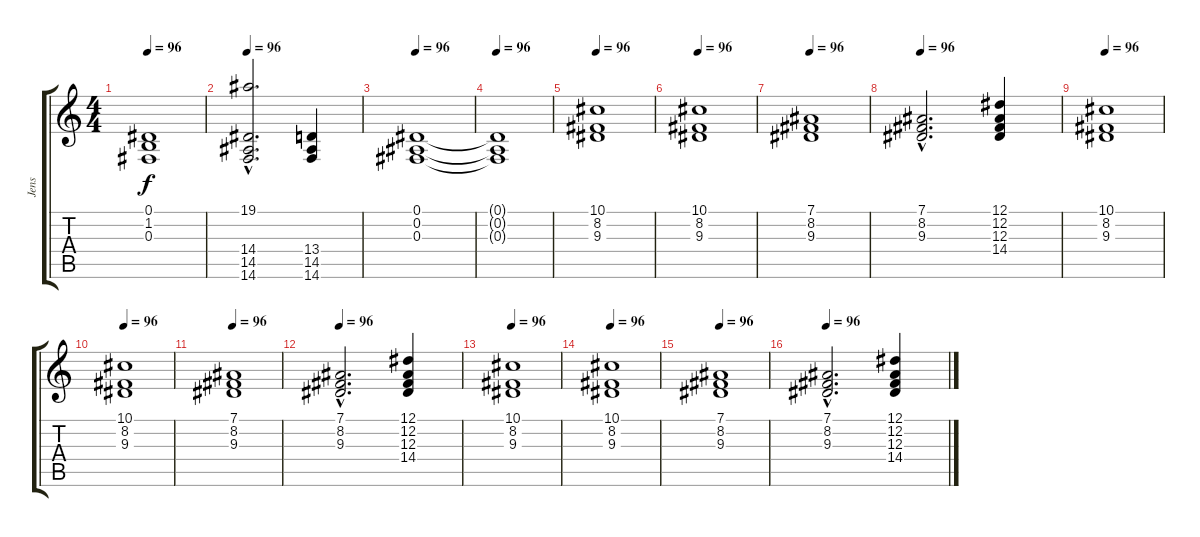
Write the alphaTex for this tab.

\track ("Jens" "Jens") {instrument choiraahs}
\staff {score tabs}
\tuning (Eb4 Bb3 Gb3 Db3 Ab2 Eb2) {hide}
\ts (4 4)
\tempo 96
\clef g2
\ks c
(0.1 1.2 0.3).1{dy f} |
\tempo 96
(19.1 14.4{hac} 14.5{hac} 14.6{hac}).2{d} (13.4 14.5 14.6).4 |
\tempo 96
(0.1 0.2 0.3).1 |
\tempo 96
(0.1{t} 0.2{t} 0.3{t}).1 |
\tempo 96
(10.1 8.2 9.3).1 |
\tempo 96
(10.1 8.2 9.3).1 |
\tempo 96
(7.1 8.2 9.3).1 |
\tempo 96
(7.1{hac} 8.2{hac} 9.3{hac}).2{d} (12.1 12.2 12.3 14.4).4 |
\tempo 96
(10.1 8.2 9.3).1 |
\tempo 96
(10.1 8.2 9.3).1 |
\tempo 96
(7.1 8.2 9.3).1 |
\tempo 96
(7.1{hac} 8.2{hac} 9.3{hac}).2{d} (12.1 12.2 12.3 14.4).4 |
\tempo 96
(10.1 8.2 9.3).1 |
\tempo 96
(10.1 8.2 9.3).1 |
\tempo 96
(7.1 8.2 9.3).1 |
\tempo 96
(7.1{hac} 8.2{hac} 9.3{hac}).2{d} (12.1 12.2 12.3 14.4).4
